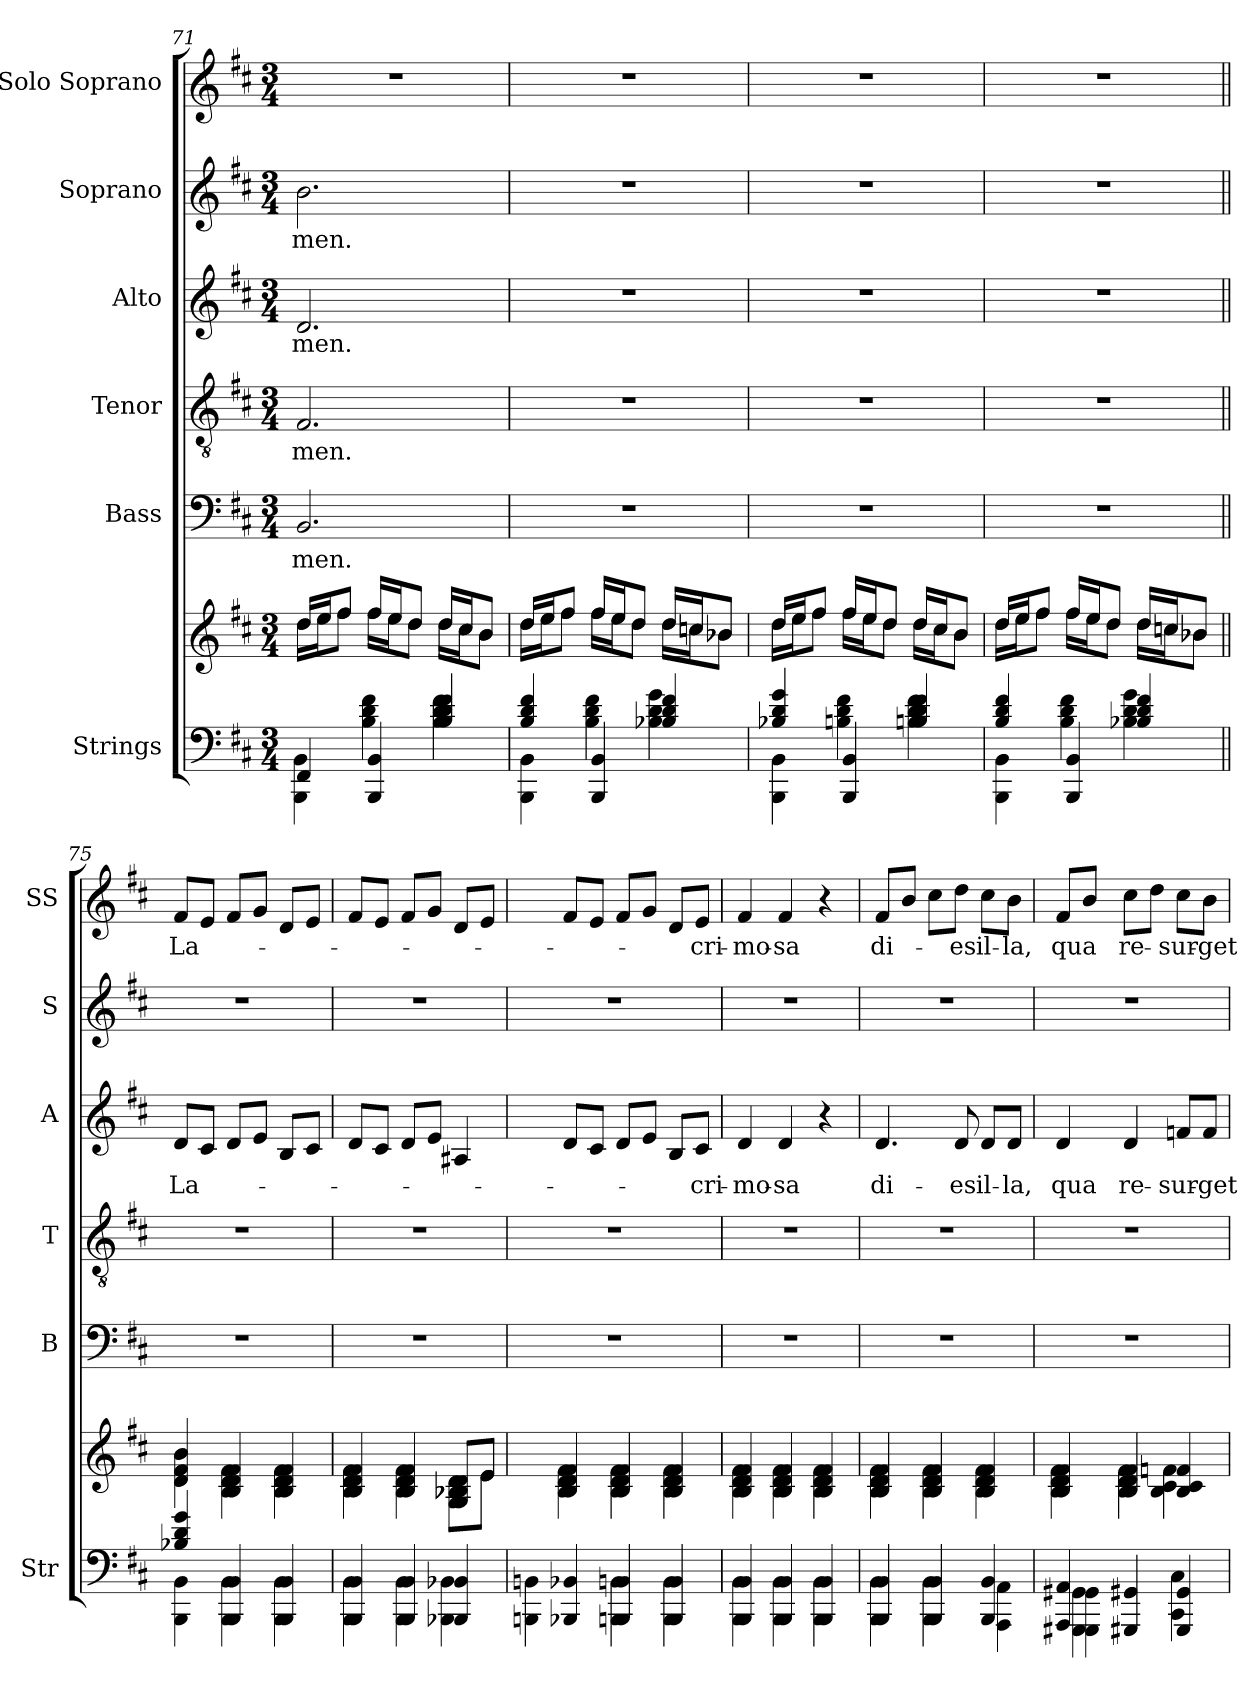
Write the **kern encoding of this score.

**kern	**kern	**kern	**text	**kern	**text	**kern	**text	**kern	**text	**kern	**text
*part6	*part6	*part5	*part5	*part4	*part4	*part3	*part3	*part2	*part2	*part1	*part1
*staff7	*staff6	*staff5	*staff5	*staff4	*staff4	*staff3	*staff3	*staff2	*staff2	*staff1	*staff1
*I"Strings	*	*I"Bass	*	*I"Tenor	*	*I"Alto	*	*I"Soprano	*	*I"Solo Soprano	*
*I'Str	*	*I'B	*	*I'T	*	*I'A	*	*I'S	*	*I'SS	*
*clefF4	*clefG2	*clefF4	*	*clefGv2	*	*clefG2	*	*clefG2	*	*clefG2	*
*k[f#c#]	*k[f#c#]	*k[f#c#]	*	*k[f#c#]	*	*k[f#c#]	*	*k[f#c#]	*	*k[f#c#]	*
*M3/4	*M3/4	*M3/4	*	*M3/4	*	*M3/4	*	*M3/4	*	*M3/4	*
=71	=71	=71	=71	=71	=71	=71	=71	=71	=71	=71	=71
*^	*^	*	*	*	*	*	*	*	*	*	*
!	!	!	!	!	!LO:LY:b	!	!LO:LY:b	!	!LO:LY:b	!	!LO:LY:b	!LO:N:vis=2	!
4FF#/	4BBB\ 4BB\	16dd/LL	16dd\LL	2.BB	-men.	2.F#	-men.	2.d	-men.	2.b	-men.	2.r	.
.	.	16ee/J	16ee\J	.	.	.	.	.	.	.	.	.	.
.	.	8ff#/J	8ff#\J	.	.	.	.	.	.	.	.	.	.
4BBB/ 4BB/	4B\ 4d\ 4f#\	16ff#/LL	16ff#\LL	.	.	.	.	.	.	.	.	.	.
.	.	16ee/J	16ee\J	.	.	.	.	.	.	.	.	.	.
.	.	8dd/J	8dd\J	.	.	.	.	.	.	.	.	.	.
4B/ 4d/ 4f#/	4B\ 4d\ 4f#\	16dd/LL	16dd\LL	.	.	.	.	.	.	.	.	.	.
.	.	16cc#/J	16cc#\J	.	.	.	.	.	.	.	.	.	.
.	.	8b/J	8b\J	.	.	.	.	.	.	.	.	.	.
=72	=72	=72	=72	=72	=72	=72	=72	=72	=72	=72	=72	=72	=72
!	!	!	!	!LO:N:vis=2	!	!LO:N:vis=2	!	!LO:N:vis=2	!	!LO:N:vis=2	!	!LO:N:vis=2	!
4B/ 4d/ 4f#/	4BBB\ 4BB\	16dd/LL	16dd\LL	2.r	.	2.r	.	2.r	.	2.r	.	2.r	.
.	.	16ee/J	16ee\J	.	.	.	.	.	.	.	.	.	.
.	.	8ff#/J	8ff#\J	.	.	.	.	.	.	.	.	.	.
4BBB/ 4BB/	4B\ 4d\ 4f#\	16ff#/LL	16ff#\LL	.	.	.	.	.	.	.	.	.	.
.	.	16ee/J	16ee\J	.	.	.	.	.	.	.	.	.	.
.	.	8dd/J	8dd\J	.	.	.	.	.	.	.	.	.	.
4B/ 4d/ 4f#/	4B-X\ 4d\ 4g\	16dd/LL	16dd\LL	.	.	.	.	.	.	.	.	.	.
.	.	16ccn/J	16ccn\J	.	.	.	.	.	.	.	.	.	.
.	.	8b-X/J	8b-X\J	.	.	.	.	.	.	.	.	.	.
=73	=73	=73	=73	=73	=73	=73	=73	=73	=73	=73	=73	=73	=73
!	!	!	!	!LO:N:vis=2	!	!LO:N:vis=2	!	!LO:N:vis=2	!	!LO:N:vis=2	!	!LO:N:vis=2	!
4B-X/ 4d/ 4g/	4BBB\ 4BB\	16dd/LL	16dd\LL	2.r	.	2.r	.	2.r	.	2.r	.	2.r	.
.	.	16ee/J	16ee\J	.	.	.	.	.	.	.	.	.	.
.	.	8ff#/J	8ff#\J	.	.	.	.	.	.	.	.	.	.
4BBB/ 4BB/	4B\ 4d\ 4f#\	16ff#/LL	16ff#\LL	.	.	.	.	.	.	.	.	.	.
.	.	16ee/J	16ee\J	.	.	.	.	.	.	.	.	.	.
.	.	8dd/J	8dd\J	.	.	.	.	.	.	.	.	.	.
4Bn/ 4d/ 4f#/	4B\ 4d\ 4f#\	16dd/LL	16dd\LL	.	.	.	.	.	.	.	.	.	.
.	.	16cc#/J	16cc#\J	.	.	.	.	.	.	.	.	.	.
.	.	8b/J	8b\J	.	.	.	.	.	.	.	.	.	.
=74	=74	=74	=74	=74	=74	=74	=74	=74	=74	=74	=74	=74	=74
!	!	!	!	!LO:N:vis=2	!	!LO:N:vis=2	!	!LO:N:vis=2	!	!LO:N:vis=2	!	!LO:N:vis=2	!
4B/ 4d/ 4f#/	4BBB\ 4BB\	16dd/LL	16dd\LL	2.r	.	2.r	.	2.r	.	2.r	.	2.r	.
.	.	16ee/J	16ee\J	.	.	.	.	.	.	.	.	.	.
.	.	8ff#/J	8ff#\J	.	.	.	.	.	.	.	.	.	.
4BBB/ 4BB/	4B\ 4d\ 4f#\	16ff#/LL	16ff#\LL	.	.	.	.	.	.	.	.	.	.
.	.	16ee/J	16ee\J	.	.	.	.	.	.	.	.	.	.
.	.	8dd/J	8dd\J	.	.	.	.	.	.	.	.	.	.
4B/ 4d/ 4f#/	4B-X\ 4d\ 4g\	16dd/LL	16dd\LL	.	.	.	.	.	.	.	.	.	.
.	.	16ccn/J	16ccn\J	.	.	.	.	.	.	.	.	.	.
.	.	8b-X/J	8b-X\J	.	.	.	.	.	.	.	.	.	.
=75||	=75||	=75||	=75||	=75||	=75||	=75||	=75||	=75||	=75||	=75||	=75||	=75||	=75||
!	!	!	!	!LO:N:vis=2	!	!LO:N:vis=2	!	!	!LO:LY:b	!LO:N:vis=2	!	!	!LO:LY:b
4B-X/ 4d/ 4g/	4BBB\ 4BB\	4d/ 4f#/ 4b/	4d\ 4f#\ 4b\	2.r	.	2.r	.	8dL	La-	2.r	.	8f#L	La-
.	.	.	.	.	.	.	.	8c#J	.	.	.	8eJ	.
4BBB/ 4BB/	4BBB\ 4BB\	4B/ 4d/ 4f#/	4B\ 4d\ 4f#\	.	.	.	.	8dL	.	.	.	8f#L	.
.	.	.	.	.	.	.	.	8eJ	.	.	.	8gJ	.
4BBB/ 4BB/	4BBB\ 4BB\	4B/ 4d/ 4f#/	4B\ 4d\ 4f#\	.	.	.	.	8BL	.	.	.	8dL	.
.	.	.	.	.	.	.	.	8c#J	.	.	.	8eJ	.
=76	=76	=76	=76	=76	=76	=76	=76	=76	=76	=76	=76	=76	=76
!	!	!	!	!LO:N:vis=2	!	!LO:N:vis=2	!	!	!	!LO:N:vis=2	!	!	!
4BBB/ 4BB/	4BBB\ 4BB\	4B/ 4d/ 4f#/	4B\ 4d\ 4f#\	2.r	.	2.r	.	8dL	.	2.r	.	8f#L	.
.	.	.	.	.	.	.	.	8c#J	.	.	.	8eJ	.
4BBB/ 4BB/	4BBB\ 4BB\	4B/ 4d/ 4f#/	4B\ 4d\ 4f#\	.	.	.	.	8dL	.	.	.	8f#L	.
.	.	.	.	.	.	.	.	8eJ	.	.	.	8gJ	.
4BBB/ 4BB/	4BBB-X\ 4BB-X\	8G/ 8B-X/ 8d/L	8G\ 8B-X\ 8d\L	.	.	.	.	4A#X	.	.	.	8dL	.
.	.	8e/J	8e\J	.	.	.	.	.	.	.	.	8eJ	.
=77	=77	=77	=77	=77	=77	=77	=77	=77	=77	=77	=77	=77	=77
!	!	!	!	!LO:N:vis=2	!	!LO:N:vis=2	!	!	!	!LO:N:vis=2	!	!	!
4BBB-X/ 4BB-X/	4BBB\ 4BB\	4B/ 4d/ 4f#/	4B\ 4d\ 4f#\	2.r	.	2.r	.	8dL	.	2.r	.	8f#L	.
.	.	.	.	.	.	.	.	8c#J	.	.	.	8eJ	.
4BBBn/ 4BBn/	4BBB\ 4BB\	4B/ 4d/ 4f#/	4B\ 4d\ 4f#\	.	.	.	.	8dL	.	.	.	8f#L	.
.	.	.	.	.	.	.	.	8eJ	.	.	.	8gJ	.
4BBB/ 4BB/	4BBB\ 4BB\	4B/ 4d/ 4f#/	4B\ 4d\ 4f#\	.	.	.	.	8BL	.	.	.	8dL	.
!	!	!	!	!	!	!	!	!	!LO:LY:b	!	!	!	!LO:LY:b
.	.	.	.	.	.	.	.	8c#J	-cri-	.	.	8eJ	-cri-
=78	=78	=78	=78	=78	=78	=78	=78	=78	=78	=78	=78	=78	=78
!	!	!	!	!LO:N:vis=2	!	!LO:N:vis=2	!	!	!LO:LY:b	!LO:N:vis=2	!	!	!LO:LY:b
4BBB/ 4BB/	4BBB\ 4BB\	4B/ 4d/ 4f#/	4B\ 4d\ 4f#\	2.r	.	2.r	.	4d	-mo-	2.r	.	4f#	-mo-
!	!	!	!	!	!	!	!	!	!LO:LY:b	!	!	!	!LO:LY:b
4BBB/ 4BB/	4BBB\ 4BB\	4B/ 4d/ 4f#/	4B\ 4d\ 4f#\	.	.	.	.	4d	-sa	.	.	4f#	-sa
4BBB/ 4BB/	4BBB\ 4BB\	4B/ 4d/ 4f#/	4B\ 4d\ 4f#\	.	.	.	.	4r	.	.	.	4r	.
=79	=79	=79	=79	=79	=79	=79	=79	=79	=79	=79	=79	=79	=79
!	!	!	!	!LO:N:vis=2	!	!LO:N:vis=2	!	!	!LO:LY:b	!LO:N:vis=2	!	!	!LO:LY:b
4BBB/ 4BB/	4BBB\ 4BB\	4B/ 4d/ 4f#/	4B\ 4d\ 4f#\	2.r	.	2.r	.	4.d	di-	2.r	.	8f#L	di-
.	.	.	.	.	.	.	.	.	.	.	.	8bJ	.
4BBB/ 4BB/	4BBB\ 4BB\	4B/ 4d/ 4f#/	4B\ 4d\ 4f#\	.	.	.	.	.	.	.	.	8cc#L	.
!	!	!	!	!	!	!	!	!	!LO:LY:b	!	!	!	!LO:LY:b
.	.	.	.	.	.	.	.	8d	-es	.	.	8ddJ	-es
!	!	!	!	!	!	!	!	!	!LO:LY:b	!	!	!	!LO:LY:b
4BBB/ 4BB/	4AAA\ 4AA\	4B/ 4d/ 4f#/	4B\ 4d\ 4f#\	.	.	.	.	8dL	il-	.	.	8cc#L	il-
!	!	!	!	!	!	!	!	!	!LO:LY:b	!	!	!	!LO:LY:b
.	.	.	.	.	.	.	.	8dJ	-la,	.	.	8bJ	-la,
=80	=80	=80	=80	=80	=80	=80	=80	=80	=80	=80	=80	=80	=80
!	!	!	!	!LO:N:vis=2	!	!LO:N:vis=2	!	!	!LO:LY:b	!LO:N:vis=2	!	!	!
4AAA/ 4AA/	4GGG#X\ 4GG#X\	4B/ 4d/ 4f#/	4B\ 4d\ 4f#\	2.r	.	2.r	.	4d	qua	2.r	.	8f#L	qua
.	.	.	.	.	.	.	.	.	.	.	.	8bJ	.
!	!	!	!	!	!	!	!	!	!LO:LY:b	!	!	!	!LO:LY:b
4GGG#X/ 4GG#X/	4GGG#\ 4GG#\	4B/ 4d/ 4f#/	4B\ 4d\ 4f#\	.	.	.	.	4d	re-	.	.	8cc#L	re-
.	.	.	.	.	.	.	.	.	.	.	.	8ddJ	.
!	!	!	!	!	!	!	!	!	!LO:LY:b	!	!	!	!LO:LY:b
4GGG#/ 4GG#/	4CC#\ 4C#\	4B/ 4c#/ 4fn/	4B\ 4c#\ 4fn\	.	.	.	.	8fnL	-sur-	.	.	8cc#L	-sur-
!	!	!	!	!	!	!	!	!	!LO:LY:b	!	!	!	!LO:LY:b
.	.	.	.	.	.	.	.	8fJ	-get	.	.	8bJ	-get
*v	*v	*	*	*	*	*	*	*	*	*	*	*	*
*	*v	*v	*	*	*	*	*	*	*	*	*	*
=	=	=	=	=	=	=	=	=	=	=	=
*-	*-	*-	*-	*-	*-	*-	*-	*-	*-	*-	*-
